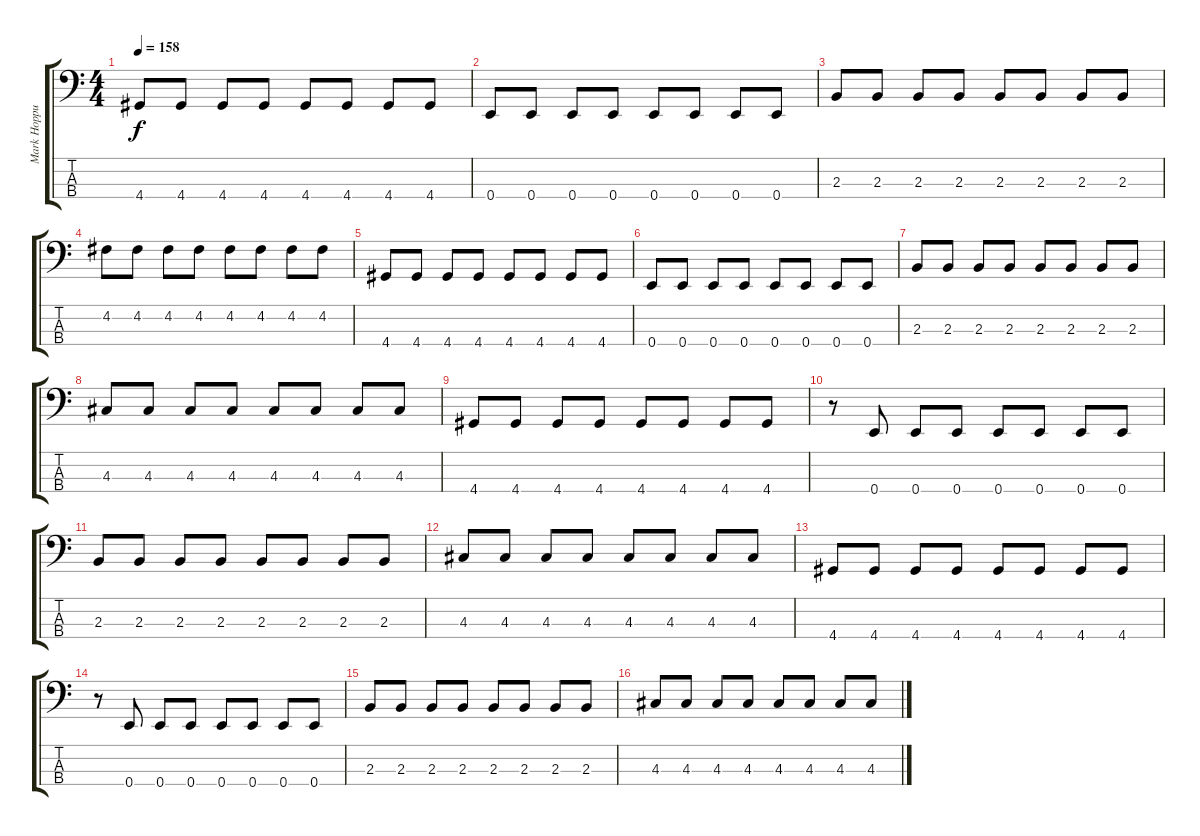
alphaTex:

\track ("Mark Hoppus - Bass" "Mark Hoppu") {instrument electricbasspick}
\staff {score tabs}
\tuning (G2 D2 A1 E1) {hide}
\ts (4 4)
\tempo 158
\clef f4
\ks c
4.4.8{dy f} 4.4.8 4.4.8 4.4.8 4.4.8 4.4.8 4.4.8 4.4.8 |
0.4.8 0.4.8 0.4.8 0.4.8 0.4.8 0.4.8 0.4.8 0.4.8 |
2.3.8 2.3.8 2.3.8 2.3.8 2.3.8 2.3.8 2.3.8 2.3.8 |
4.2.8 4.2.8 4.2.8 4.2.8 4.2.8 4.2.8 4.2.8 4.2.8 |
4.4.8 4.4.8 4.4.8 4.4.8 4.4.8 4.4.8 4.4.8 4.4.8 |
0.4.8 0.4.8 0.4.8 0.4.8 0.4.8 0.4.8 0.4.8 0.4.8 |
2.3.8 2.3.8 2.3.8 2.3.8 2.3.8 2.3.8 2.3.8 2.3.8 |
4.3.8 4.3.8 4.3.8 4.3.8 4.3.8 4.3.8 4.3.8 4.3.8 |
4.4.8 4.4.8 4.4.8 4.4.8 4.4.8 4.4.8 4.4.8 4.4.8 |
r.8 0.4.8 0.4.8 0.4.8 0.4.8 0.4.8 0.4.8 0.4.8 |
2.3.8 2.3.8 2.3.8 2.3.8 2.3.8 2.3.8 2.3.8 2.3.8 |
4.3.8 4.3.8 4.3.8 4.3.8 4.3.8 4.3.8 4.3.8 4.3.8 |
4.4.8 4.4.8 4.4.8 4.4.8 4.4.8 4.4.8 4.4.8 4.4.8 |
r.8 0.4.8 0.4.8 0.4.8 0.4.8 0.4.8 0.4.8 0.4.8 |
2.3.8 2.3.8 2.3.8 2.3.8 2.3.8 2.3.8 2.3.8 2.3.8 |
4.3.8 4.3.8 4.3.8 4.3.8 4.3.8 4.3.8 4.3.8 4.3.8
